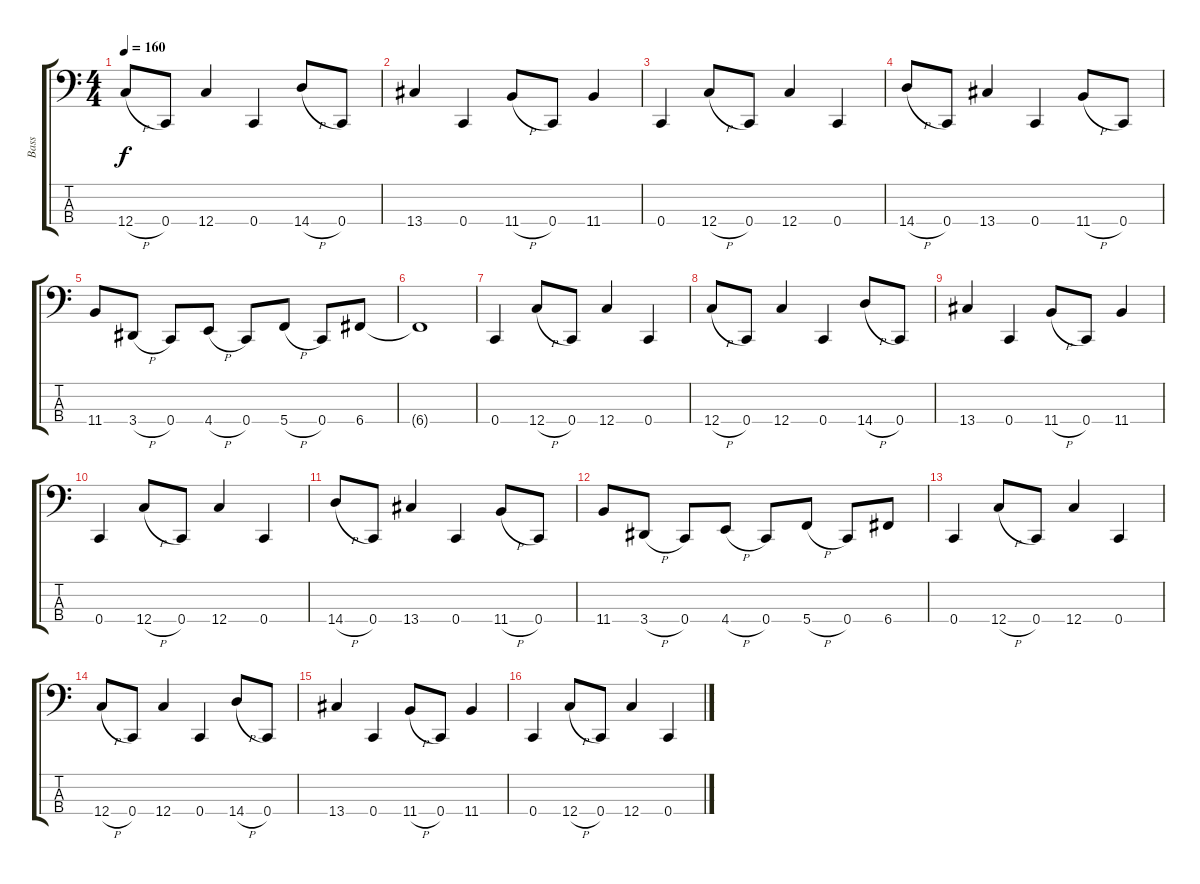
\track ("Bass" "Bass") {instrument overdrivenguitar}
\staff {score tabs}
\tuning (F2 C2 G1 C1) {hide}
\ts (4 4)
\tempo 160
\clef f4
\ks c
12.4{h}.8{dy f} 0.4.8 12.4.4 0.4.4 14.4{h}.8 0.4.8 |
13.4.4{volume 0} 0.4.4 11.4{h}.8 0.4.8 11.4.4 |
0.4.4 12.4{h}.8 0.4.8 12.4.4 0.4.4 |
14.4{h}.8 0.4.8 13.4.4 0.4.4 11.4{h}.8 0.4.8 |
11.4.8 3.4{h}.8 0.4.8 4.4{h}.8 0.4.8 5.4{h}.8 0.4.8 6.4.8 |
6.4{t}.1 |
0.4.4{volume 16} 12.4{h}.8 0.4.8 12.4.4 0.4.4 |
12.4{h}.8 0.4.8 12.4.4 0.4.4 14.4{h}.8 0.4.8 |
13.4.4 0.4.4 11.4{h}.8 0.4.8 11.4.4 |
0.4.4 12.4{h}.8 0.4.8 12.4.4 0.4.4 |
14.4{h}.8 0.4.8 13.4.4 0.4.4 11.4{h}.8 0.4.8 |
11.4.8 3.4{h}.8 0.4.8 4.4{h}.8 0.4.8 5.4{h}.8 0.4.8 6.4.8 |
0.4.4 12.4{h}.8 0.4.8 12.4.4 0.4.4 |
12.4{h}.8 0.4.8 12.4.4 0.4.4 14.4{h}.8 0.4.8 |
13.4.4 0.4.4 11.4{h}.8 0.4.8 11.4.4 |
0.4.4 12.4{h}.8 0.4.8 12.4.4 0.4.4
